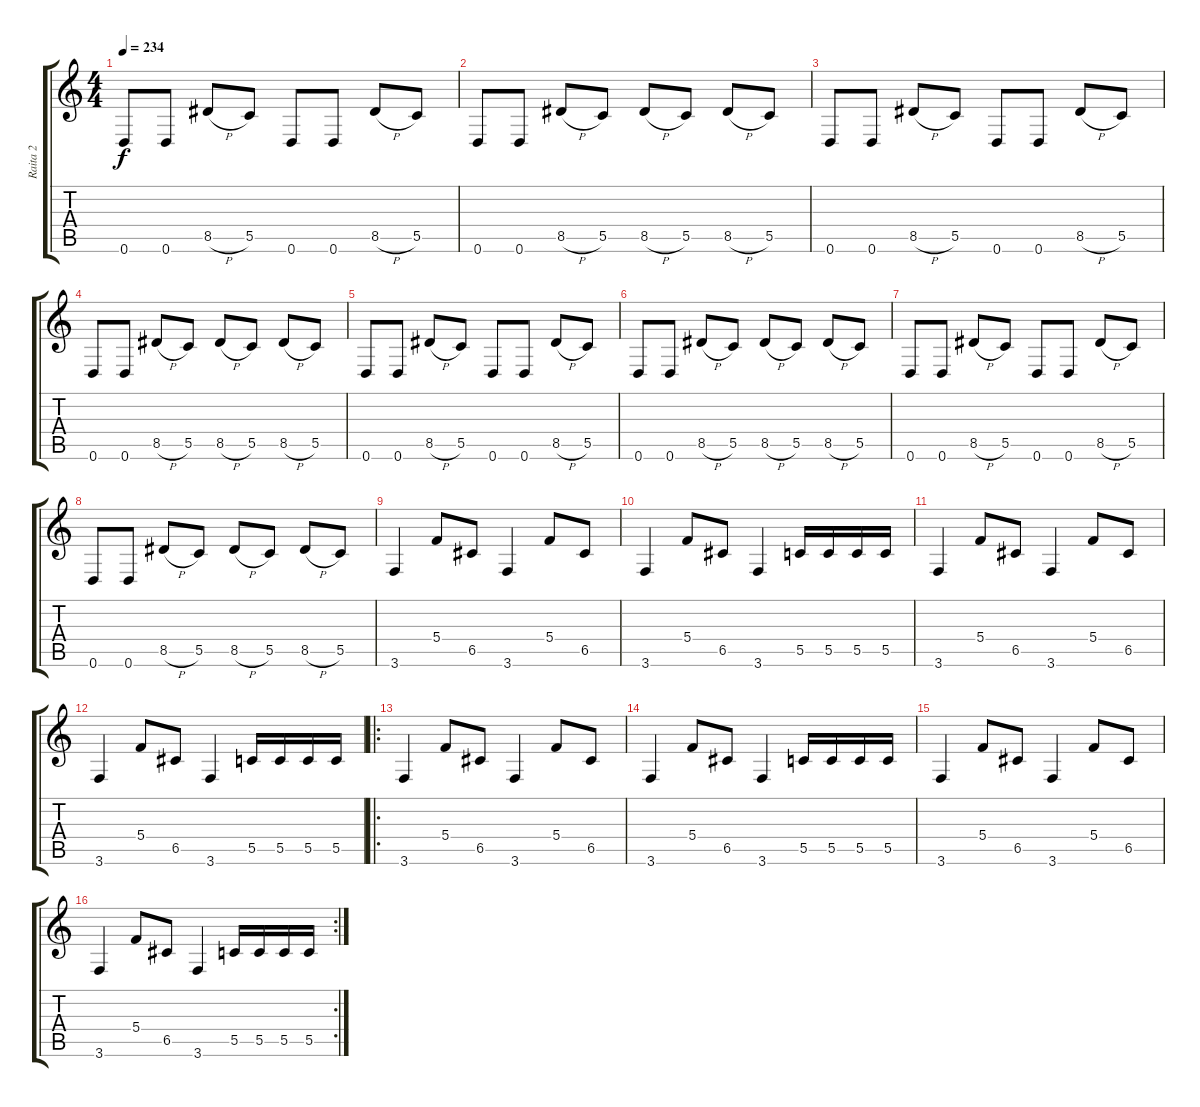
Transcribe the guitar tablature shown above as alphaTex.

\track ("Raita 2" "Raita 2") {instrument distortionguitar}
\staff {score tabs}
\tuning (Eb4 Bb3 F3 C3 G2 D2) {hide}
\ts (4 4)
\tempo 234
\clef g2
\ks c
0.6.8{dy f} 0.6.8 8.5{h}.8 5.5.8 0.6.8 0.6.8 8.5{h}.8 5.5.8 |
0.6.8 0.6.8 8.5{h}.8 5.5.8 8.5{h}.8 5.5.8 8.5{h}.8 5.5.8 |
0.6.8 0.6.8 8.5{h}.8 5.5.8 0.6.8 0.6.8 8.5{h}.8 5.5.8 |
0.6.8 0.6.8 8.5{h}.8 5.5.8 8.5{h}.8 5.5.8 8.5{h}.8 5.5.8 |
0.6.8 0.6.8 8.5{h}.8 5.5.8 0.6.8 0.6.8 8.5{h}.8 5.5.8 |
0.6.8 0.6.8 8.5{h}.8 5.5.8 8.5{h}.8 5.5.8 8.5{h}.8 5.5.8 |
0.6.8 0.6.8 8.5{h}.8 5.5.8 0.6.8 0.6.8 8.5{h}.8 5.5.8 |
0.6.8 0.6.8 8.5{h}.8 5.5.8 8.5{h}.8 5.5.8 8.5{h}.8 5.5.8 |
3.6.4 5.4.8 6.5.8 3.6.4 5.4.8 6.5.8 |
3.6.4 5.4.8 6.5.8 3.6.4 5.5.16 5.5.16 5.5.16 5.5.16 |
3.6.4 5.4.8 6.5.8 3.6.4 5.4.8 6.5.8 |
3.6.4 5.4.8 6.5.8 3.6.4 5.5.16 5.5.16 5.5.16 5.5.16 |
\ro
3.6.4 5.4.8 6.5.8 3.6.4 5.4.8 6.5.8 |
3.6.4 5.4.8 6.5.8 3.6.4 5.5.16 5.5.16 5.5.16 5.5.16 |
3.6.4 5.4.8 6.5.8 3.6.4 5.4.8 6.5.8 |
\rc 2
3.6.4 5.4.8 6.5.8 3.6.4 5.5.16 5.5.16 5.5.16 5.5.16
